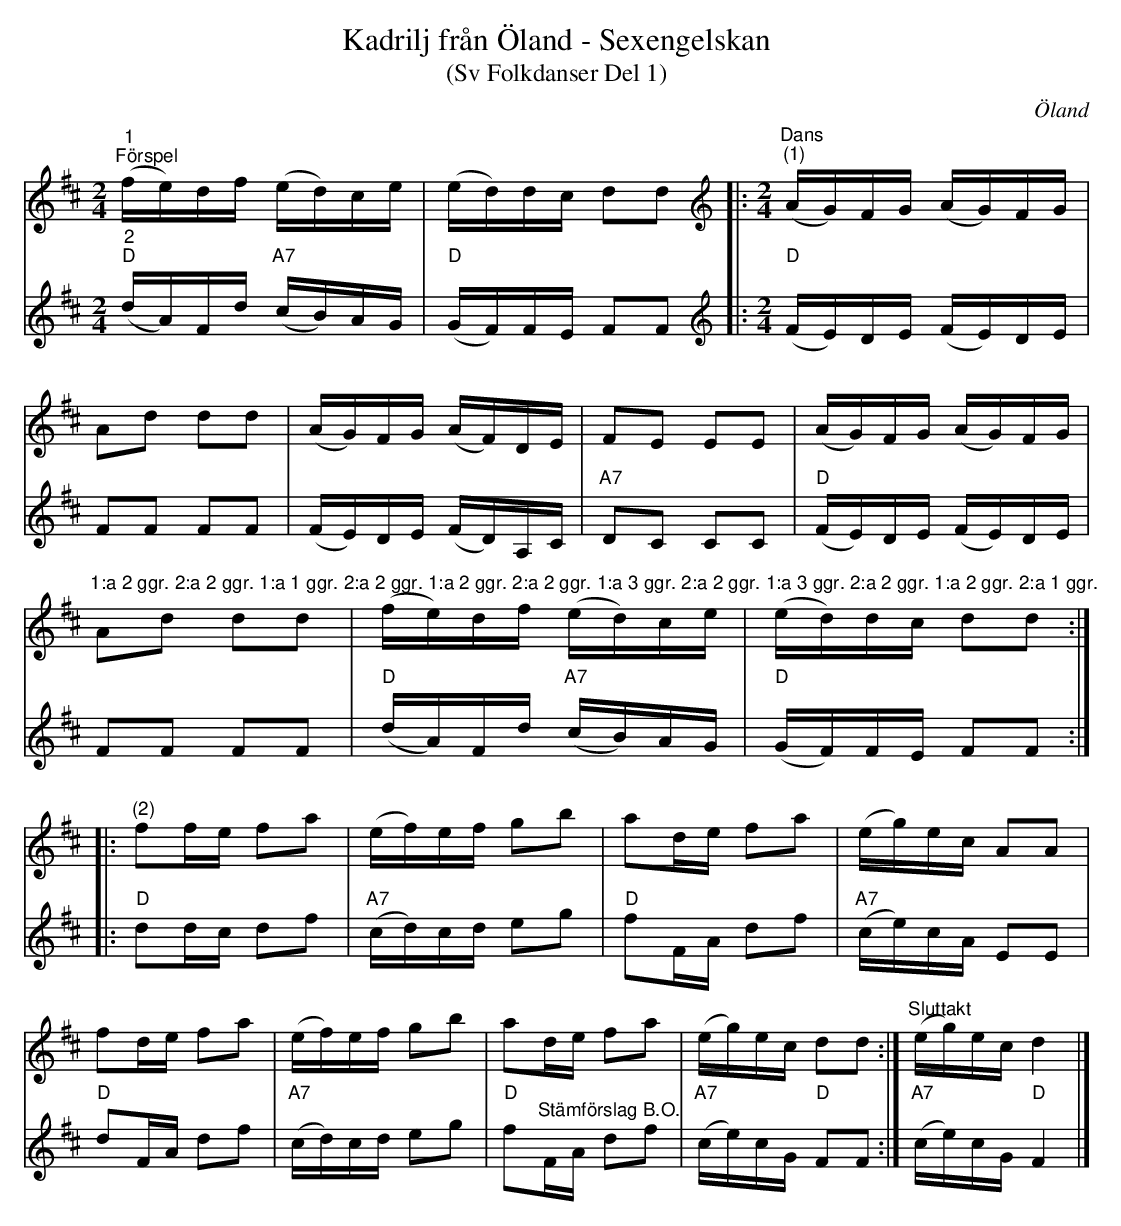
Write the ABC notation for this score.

X:1
T:Kadrilj från Öland - Sexengelskan
T:(Sv Folkdanser Del 1)
O:Öland
L:1/16
M:2/4
K:D
V:1
"^1""^Förspel" (fe)df (ed)ce | (ed)dc d2d2 |: [K:D][M:2/4][K:treble]"^Dans""^(1)" (AG)FG (AG)FG |
A2d2 d2d2 | (AG)FG (AF)DE | F2E2 E2E2 | (AG)FG (AG)FG |
"1:a 2 ggr. 2:a 2 ggr. 1:a 1 ggr. 2:a 2 ggr. 1:a 2 ggr. 2:a 2 ggr. 1:a 3 ggr. 2:a 2 ggr. 1:a 3 ggr. 2:a 2 ggr. 1:a 2 ggr. 2:a 1 ggr." A2d2 d2d2 | (fe)df (ed)ce | (ed)dc d2d2 ::
"^(2)" f2fe f2a2 | (ef)ef g2b2 | a2de f2a2 | (eg)ec A2A2 |
f2de f2a2 | (ef)ef g2b2 | a2de f2a2 | (eg)ec d2d2 :| "^Sluttakt" (eg)ec d4 |]
V:2
"^2""D" (dA)Fd"A7" (cB)AG |"D" (GF)FE F2F2 |:[K:D][M:2/4][K:treble]"D" (FE)DE (FE)DE |
F2F2 F2F2 | (FE)DE (FD)A,C |"A7" D2C2 C2C2 |"D" (FE)DE (FE)DE |
F2F2 F2F2 |"D" (dA)Fd"A7" (cB)AG | "D" (GF)FE F2F2 ::
"D"  d2dc d2f2 |"A7" (cd)cd e2g2 |"D" f2FA d2f2 | "A7" (ce)cA E2E2 |
"D" d2FA d2f2 |"A7" (cd)cd e2g2 |"D" f2"^Stämförslag B.O."FA d2f2 |"A7" (ce)cG"D" F2F2 :| "A7" (ce)cG"D" F4 |]
